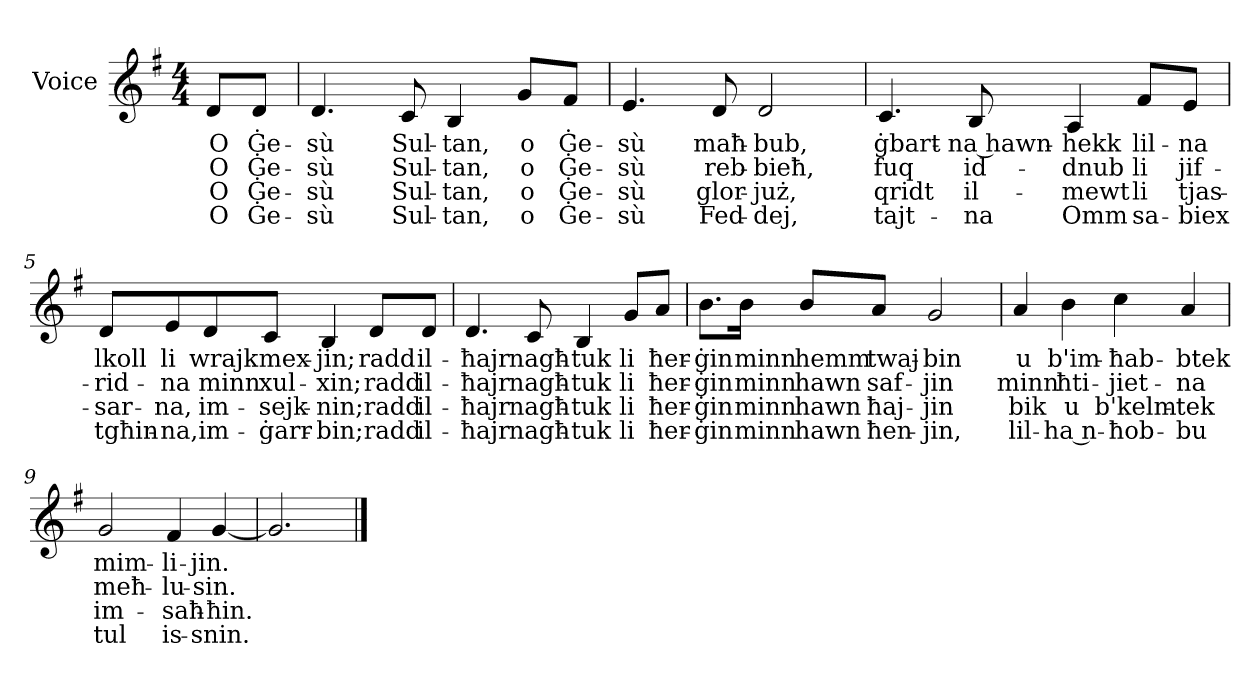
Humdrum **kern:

**kern	**text	**text	**text	**text
*part1	*part1	*part1	*part1	*part1
*staff1	*staff1	*staff1	*staff1	*staff1
*I"Voice	*	*	*	*
*I'Vo.	*	*	*	*
*clefG2	*	*	*	*
*k[f#]	*	*	*	*
*M4/4	*	*	*	*
=1	=1	=1	=1	=1
8d/L	O	O	O	O
8d/J	Ġe-	Ġe-	Ġe-	Ġe-
=2	=2	=2	=2	=2
4.d/	-sù	-sù	-sù	-sù
8c/	Sul-	Sul-	Sul-	Sul-
4B/	-tan,	-tan,	-tan,	-tan,
8g/L	o	o	o	o
8f#/J	Ġe-	Ġe-	Ġe-	Ġe-
=3	=3	=3	=3	=3
4.e/	-sù	-sù	-sù	-sù
8d/	maħ-	reb-	glor-	Fed-
2d/	-bub,	-bieħ,	-już,	-dej,
=4	=4	=4	=4	=4
4.c/	ġbart-	fuq	qridt	tajt-
8B/	-na hawn-	id-	il-	-na
4A/	-hekk	-dnub	-mewt	Omm
8f#/L	lil-	li	li	sa-
8e/J	-na	jif-	tjas-	-biex
=5	=5	=5	=5	=5
8d/L	lkoll	-rid-	-sar-	tgħin-
8e/	li	-na	-na,	-na,
8d/	wrajk	minn	im-	im-
8c/J	mex-	xul-	-sejk-	-ġarr-
4B/	-jin;	-xin;	-nin;	-bin;
8d/L	radd	radd	radd	radd
8d/J	il-	il-	il-	il-
=6	=6	=6	=6	=6
4.d/	-ħajr	-ħajr	-ħajr	-ħajr
8c/	nagħ-	nagħ-	nagħ-	nagħ-
4B/	-tuk	-tuk	-tuk	-tuk
8g/L	li	li	li	li
8a/J	ħer-	ħer-	ħer-	ħer-
=7	=7	=7	=7	=7
8.b\L	-ġin	-ġin	-ġin	-ġin
16b\Jk	minn	minn	minn	minn
8b/L	hemm	hawn	hawn	hawn
8a/J	twaj-	saf-	ħaj-	ħen-
2g/	-bin	-jin	-jin	-jin,
=8	=8	=8	=8	=8
4a/	u	minn	bik	lil-
4b\	b'im-	ħti-	u	-ha n-
4cc\	-ħab-	-jiet-	b'kelm-	-ħob-
4a/	-btek	-na	-tek	-bu
=9	=9	=9	=9	=9
2g/	mim-	meħ-	im-	tul
4f#/	-li-	-lu-	-saħ-	is-
[4g/	-jin.	-sin.	-ħin.	-snin.
=10	=10	=10	=10	=10
2.g/]	.	.	.	.
==	==	==	==	==
*-	*-	*-	*-	*-
